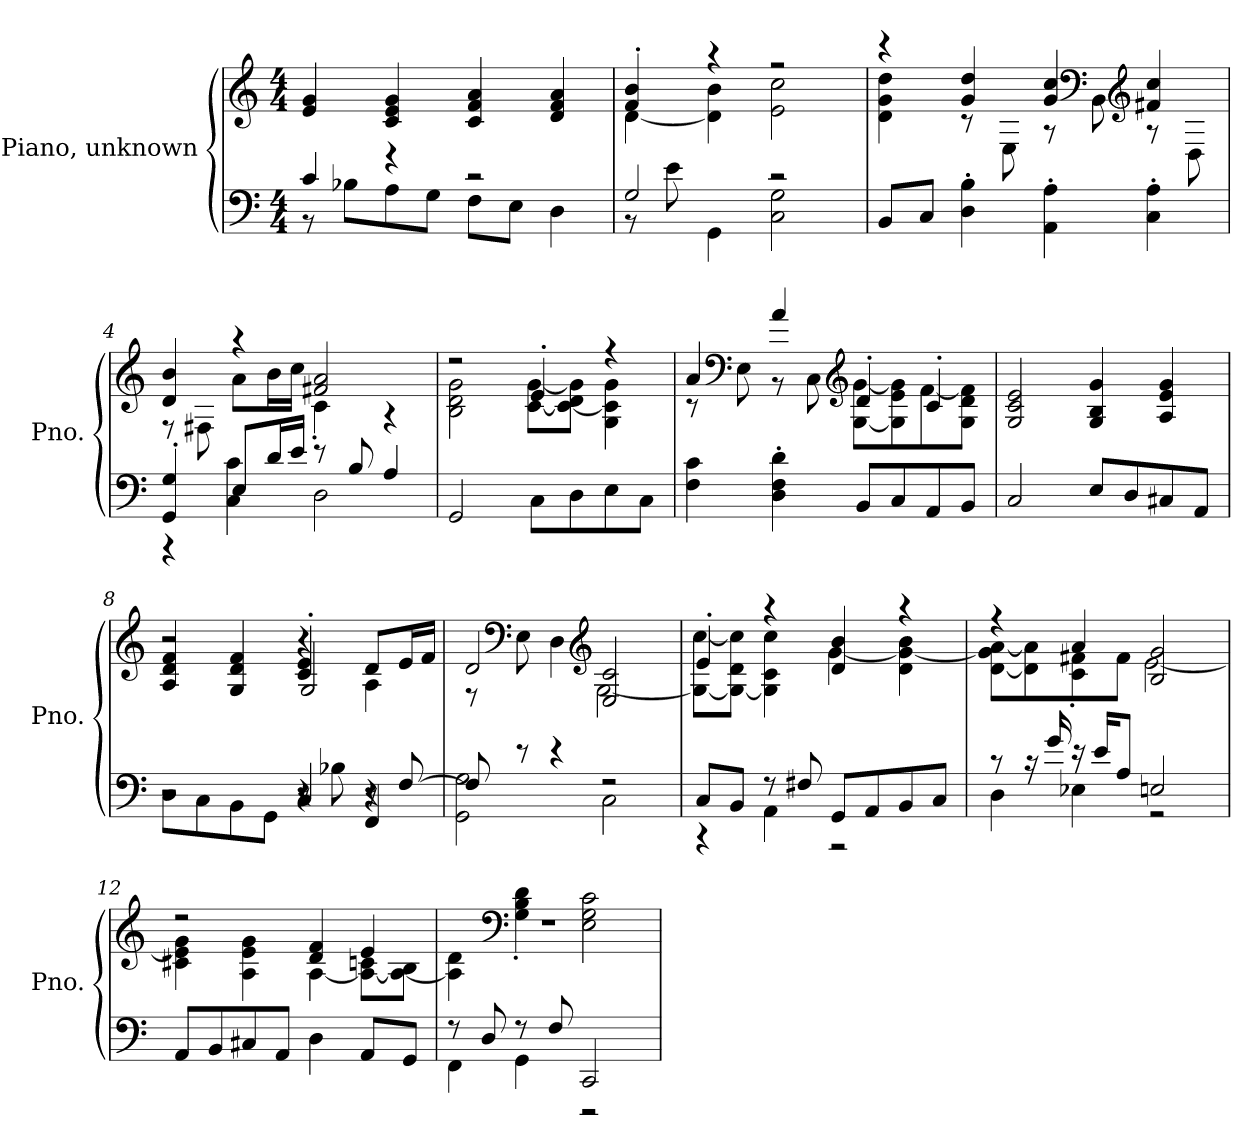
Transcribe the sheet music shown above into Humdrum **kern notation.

**kern	**kern
*part1	*part1
*staff2	*staff1
*I"Piano, unknown	*
*I'Pno.	*
*clefF4	*clefG2
*k[]	*k[]
*M4/4	*M4/4
*MM120	*MM120
=1	=1
*^	*
4c/	8r	4e/ 4g/
.	8B-X\L	.
4r	8A\	4c/ 4e/ 4g/
.	8G\J	.
2r	8F\L	4c/ 4f/ 4a/
.	8E\J	.
.	4D\	4d/ 4f/ 4a/
=2	=2	=2
*	*	*^
2G/	8r	4f/' 4b/'	[4d\
.	8e\	.	.
.	4GG\	4r	4d\] 4b\
2r	2C\ 2G\	2r	2e\ 2cc\
*v	*v	*	*
=3	=3	=3
8BB/L	4r	4d\ 4g\ 4dd\
8C/J	.	.
4D\' 4B\'	4g/ 4dd/	8r
.	.	8E\
4AA\' 4A\'	4g/ 4cc/	8r
*	*clefF4	*
.	.	8BB\
*	*clefG2	*
4C\' 4A\'	4f#X/ 4cc/	8r
.	.	8D\
=4	=4	=4
*^	*	*
4GG/' 4G/'	4r	4d/ 4b/	8r
.	.	.	8F#X\
8E/L	4C\ 4c\	4r	8a\L
16d/L	.	.	16b\L
16e/JJ	.	.	16cc\JJ
8r	2D\	2f#X/ 2a/	4c'\
8B/	.	.	.
4A/	.	.	4r
*v	*v	*	*
!!LO:LB:g=z	!!
=5	=5	=5
2GG/	2r	2B\ 2d\ 2g\
8C\L	4e'/	[8c\ [8g\L
8D\	.	8c\_ 8d\ 8g\]J
8E\	4r	4G\ 4c\] 4g\
8C\J	.	.
=6	=6	=6
4F\ 4c\	4a/	8r
*	*clefF4	*
.	.	8E\
4D\' 4F\' 4d\'	4a/	8r
.	.	8C\
*	*clefG2	*
8BB/L	4d'/	[8G\ [8g\L
8C/	.	8G\] 8e\ 8g\]
8AA/	4c'/	[8f\
8BB/J	.	8G\ 8d\ 8f\]J
*	*v	*v
=7	=7
2C/	2G/ 2c/ 2e/
8E/L	4G/ 4B/ 4g/
8D/	.
8C#X/	4A/ 4e/ 4g/
8AA/J	.
=8	=8
*^	*^
*	*^	*	*^
2r	8D\L	2r	4A/ 4d/ 4f/	2r	2r
.	8C\	.	.	.	.
.	8BB\	.	4G/ 4d/ 4f/	.	.
.	8GG\J	.	.	.	.
4r	8r	4C/	4c/' 4e/'	4r	2G/
.	8B-X\	.	.	.	.
8r	4r	4FF/	8d/L	4A\	.
[8F/	.	.	16e/L	.	.
.	.	.	16f/JJ	.	.
*	*v	*v	*	*	*
*	*	*	*v	*v
!!LO:LB:g=z
=9	=9	=9	=9
8F/]	2GG\ 2G\	2d/	8r
*	*	*clefF4	*
8r	.	.	8E\
4r	.	.	4D\
*	*	*clefG2	*
2r	2C\	2E/ 2c/	[2G\
=10	=10	=10	=10
8C/L	4r	4e'/	8G\_ [8cc\L
8BB/J	.	.	8G\_ 8d\ 8cc\]J
8r	4AA\	4r	4G\] 4c\ 4cc\
8F#X/	.	.	.
8GG/L	2r	4d/ 4b/	[4g\
8AA/	.	.	.
8BB/	.	4r	4d\ 4g\_ 4b\
8C/J	.	.	.
=11	=11	=11	=11
8r	4D\	4r	[8d\ 8g\] [8a\L
16r	.	.	8d\] 8a\]
16g/	.	.	.
16r	4E-X\	4a/	8c\' 8f#X\'
16e/KL	.	.	.
8A/J	.	.	8f#\J
2En/	2r	2B/ 2g/	[2e\
*v	*v	*	*
=12	=12	=12
8AA/L	2r	4c#X\ 4e\] 4g\
8BB/	.	.
8C#X/	.	4A\ 4e\ 4g\
8AA/J	.	.
4D\	4d/ 4f/	[4A\
8AA/L	4e/	8A\_ 8cn\L
8GG/J	.	8A\_ 8B\J
!!LO:LB:g=z	!!
=13	=13	=13
*^	*	*
8r	4FF\	1r	4A\] 4d\
8D/	.	.	.
*	*	*clefF4	*
8r	4GG\	.	4G\' 4B\' 4d\'
8F/	.	.	.
2CC/	2r	.	2E\ 2G\ 2c\
*v	*v	*	*
*	*v	*v
=	=
*-	*-
